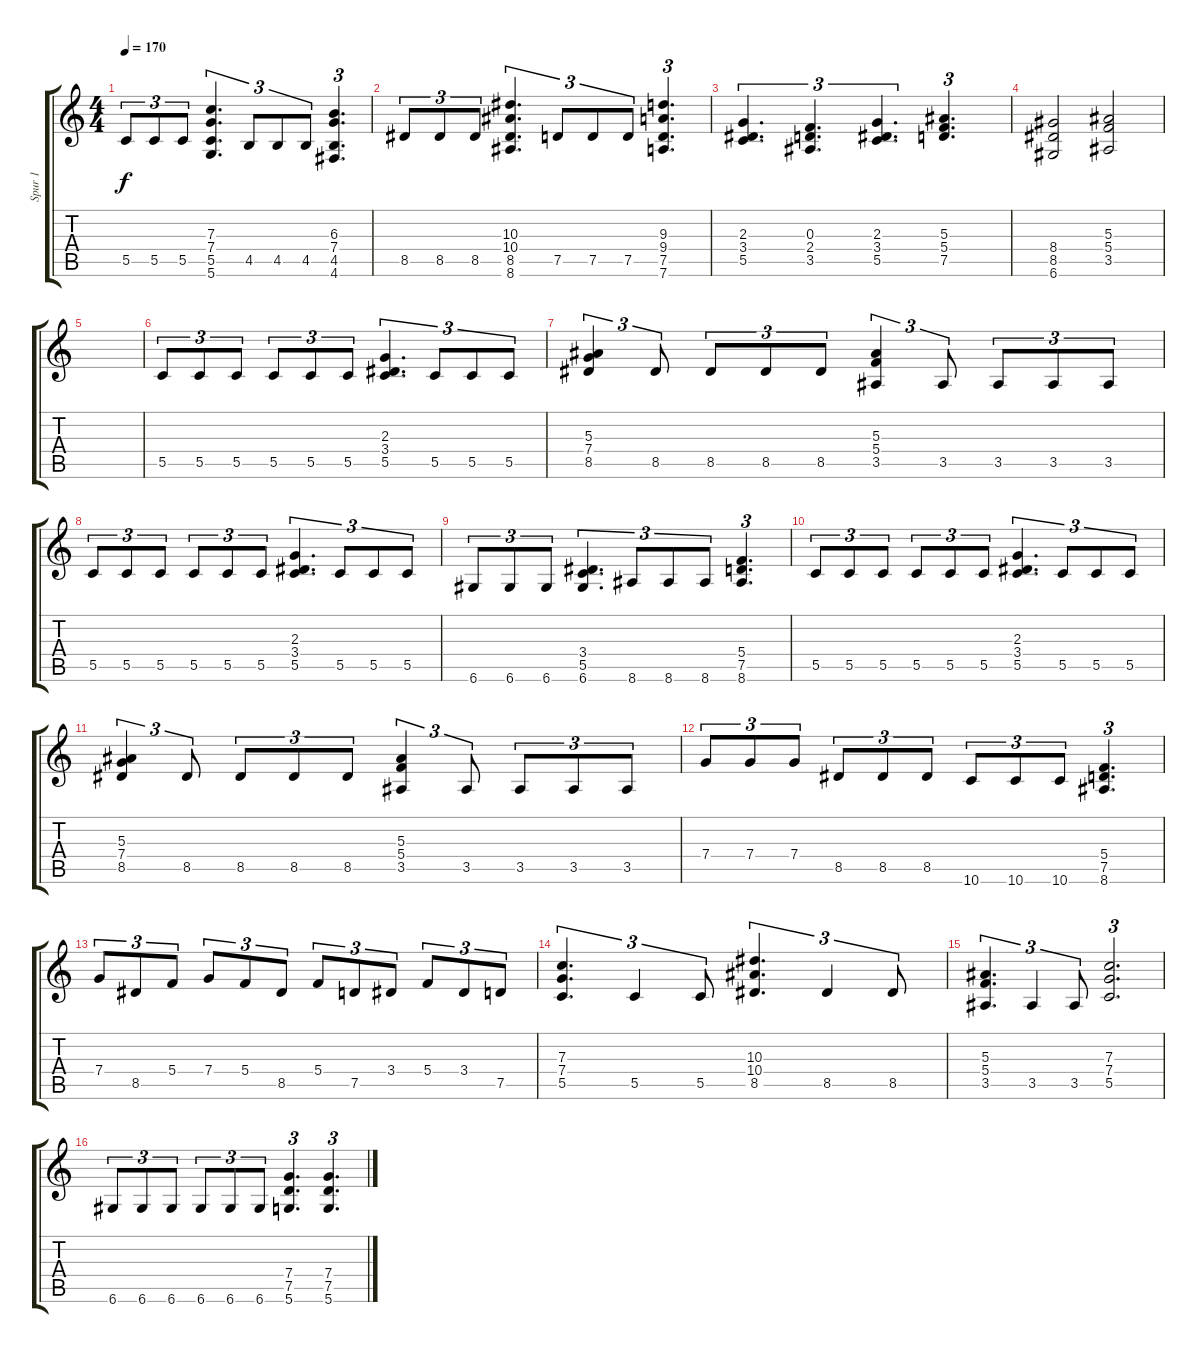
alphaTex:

\track ("Spur 1" "Spur 1") {instrument distortionguitar}
\staff {score tabs}
\tuning (D4 A3 F3 C3 G2 D2) {hide}
\ts (4 4)
\tempo 170
\clef g2
\ks c
5.5.8{tu (3 2) dy f} 5.5.8{tu (3 2)} 5.5.8{tu (3 2)} (7.3 7.4 5.5 5.6).4{d tu (3 2)} 4.5.8{tu (3 2)} 4.5.8{tu (3 2)} 4.5.8{tu (3 2)} (6.3 7.4 4.5 4.6).4{d tu (3 2)} |
8.5.8{tu (3 2)} 8.5.8{tu (3 2)} 8.5.8{tu (3 2)} (10.3 10.4 8.5 8.6).4{d tu (3 2)} 7.5.8{tu (3 2)} 7.5.8{tu (3 2)} 7.5.8{tu (3 2)} (9.3 9.4 7.5 7.6).4{d tu (3 2)} |
(2.3 3.4 5.5).4{d tu (3 2)} (0.3 2.4 3.5).4{d tu (3 2)} (2.3 3.4 5.5).4{d tu (3 2)} (5.3 5.4 7.5).4{d tu (3 2)} |
(8.4 8.5 6.6).2 (5.3 5.4 3.5).2 |
|
5.5.8{tu (3 2)} 5.5.8{tu (3 2)} 5.5.8{tu (3 2)} 5.5.8{tu (3 2)} 5.5.8{tu (3 2)} 5.5.8{tu (3 2)} (2.3 3.4 5.5).4{d tu (3 2)} 5.5.8{tu (3 2)} 5.5.8{tu (3 2)} 5.5.8{tu (3 2)} |
(5.3 7.4 8.5).4{tu (3 2)} 8.5.8{tu (3 2)} 8.5.8{tu (3 2)} 8.5.8{tu (3 2)} 8.5.8{tu (3 2)} (5.3 5.4 3.5).4{tu (3 2)} 3.5.8{tu (3 2)} 3.5.8{tu (3 2)} 3.5.8{tu (3 2)} 3.5.8{tu (3 2)} |
5.5.8{tu (3 2)} 5.5.8{tu (3 2)} 5.5.8{tu (3 2)} 5.5.8{tu (3 2)} 5.5.8{tu (3 2)} 5.5.8{tu (3 2)} (2.3 3.4 5.5).4{d tu (3 2)} 5.5.8{tu (3 2)} 5.5.8{tu (3 2)} 5.5.8{tu (3 2)} |
6.6.8{tu (3 2)} 6.6.8{tu (3 2)} 6.6.8{tu (3 2)} (3.4 5.5 6.6).4{d tu (3 2)} 8.6.8{tu (3 2)} 8.6.8{tu (3 2)} 8.6.8{tu (3 2)} (5.4 7.5 8.6).4{d tu (3 2)} |
5.5.8{tu (3 2)} 5.5.8{tu (3 2)} 5.5.8{tu (3 2)} 5.5.8{tu (3 2)} 5.5.8{tu (3 2)} 5.5.8{tu (3 2)} (2.3 3.4 5.5).4{d tu (3 2)} 5.5.8{tu (3 2)} 5.5.8{tu (3 2)} 5.5.8{tu (3 2)} |
(5.3 7.4 8.5).4{tu (3 2)} 8.5.8{tu (3 2)} 8.5.8{tu (3 2)} 8.5.8{tu (3 2)} 8.5.8{tu (3 2)} (5.3 5.4 3.5).4{tu (3 2)} 3.5.8{tu (3 2)} 3.5.8{tu (3 2)} 3.5.8{tu (3 2)} 3.5.8{tu (3 2)} |
7.4.8{tu (3 2)} 7.4.8{tu (3 2)} 7.4.8{tu (3 2)} 8.5.8{tu (3 2)} 8.5.8{tu (3 2)} 8.5.8{tu (3 2)} 10.6.8{tu (3 2)} 10.6.8{tu (3 2)} 10.6.8{tu (3 2)} (5.4 7.5 8.6).4{d tu (3 2)} |
7.4.8{tu (3 2)} 8.5.8{tu (3 2)} 5.4.8{tu (3 2)} 7.4.8{tu (3 2)} 5.4.8{tu (3 2)} 8.5.8{tu (3 2)} 5.4.8{tu (3 2)} 7.5.8{tu (3 2)} 3.4.8{tu (3 2)} 5.4.8{tu (3 2)} 3.4.8{tu (3 2)} 7.5.8{tu (3 2)} |
(7.3 7.4 5.5).4{d tu (3 2)} 5.5.4{tu (3 2)} 5.5.8{tu (3 2)} (10.3 10.4 8.5).4{d tu (3 2)} 8.5.4{tu (3 2)} 8.5.8{tu (3 2)} |
(5.3 5.4 3.5).4{d tu (3 2)} 3.5.4{tu (3 2)} 3.5.8{tu (3 2)} (7.3 7.4 5.5).2{d tu (3 2)} |
6.6.8{tu (3 2)} 6.6.8{tu (3 2)} 6.6.8{tu (3 2)} 6.6.8{tu (3 2)} 6.6.8{tu (3 2)} 6.6.8{tu (3 2)} (7.4 7.5 5.6).4{d tu (3 2)} (7.4 7.5 5.6).4{d tu (3 2)}
